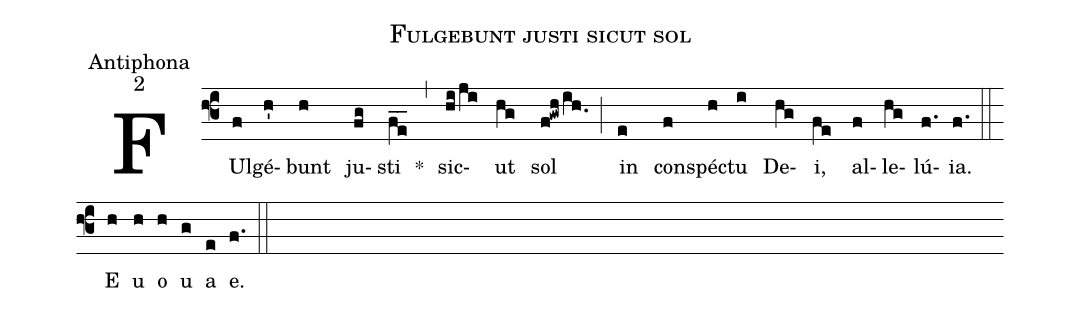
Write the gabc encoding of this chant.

name:Fulgebunt justi sicut sol;
office-part:Antiphona;
mode:2;
%%
(f3) FUl(f)gé(h')bunt(h) ju(fg)sti(fe__) *(,) sic(hi/ji)ut(hg) sol(f!gwh/ih.0) (;) in(e) con(f)spé(h)ctu(i) De(hg)i,(fe) al(f)le(hg)lú(f.){ia}.(f.) (::) <eu>E(h) u(h) o(h) u(g) a(e) e.</eu>(f.) (::)
